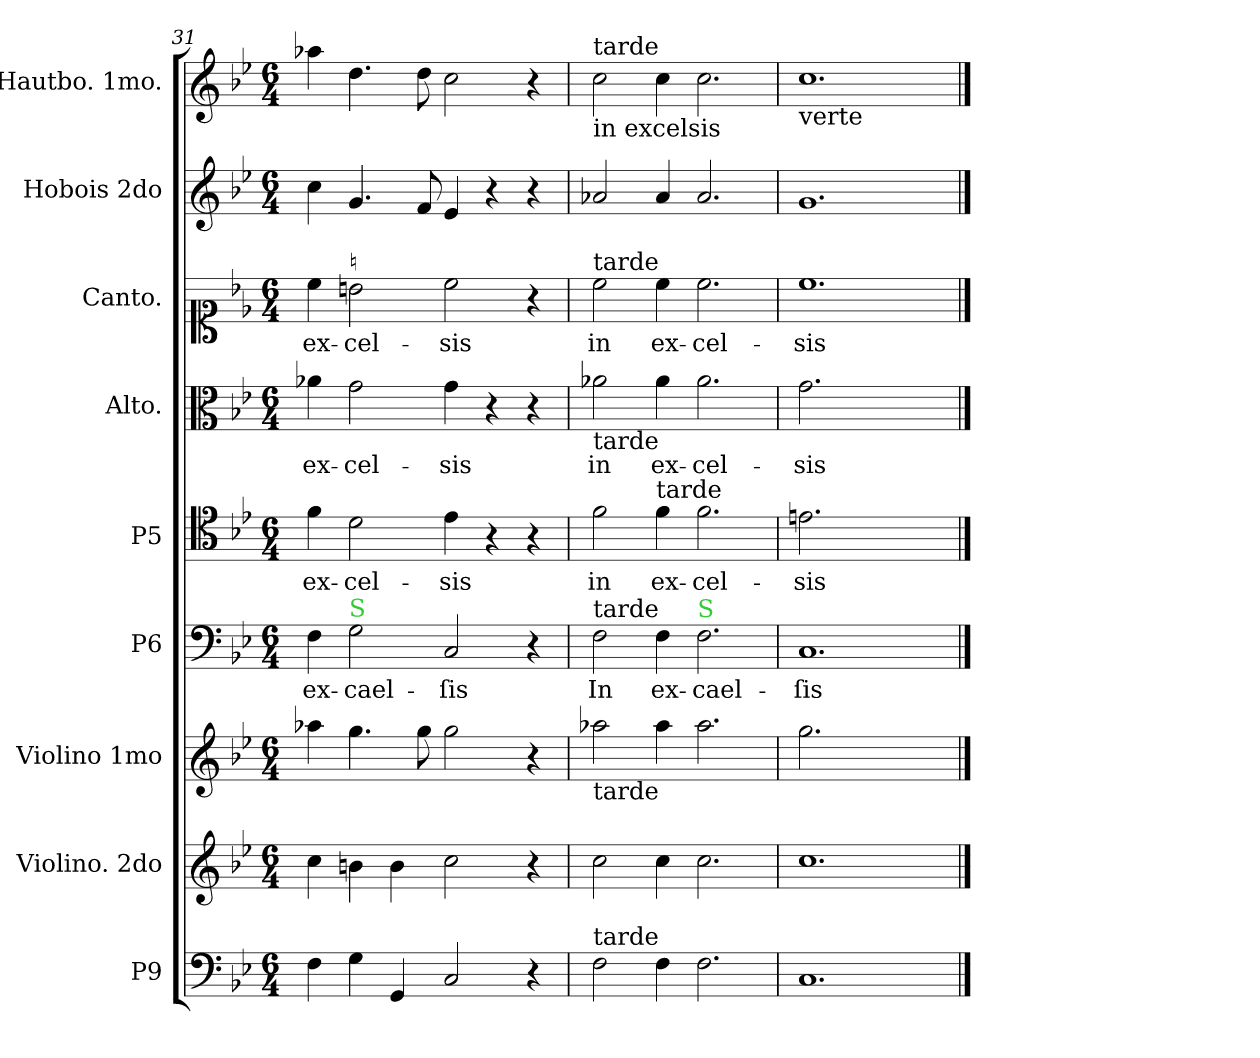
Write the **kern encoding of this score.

**kern	**kern	**kern	**kern	**text	**kern	**text	**kern	**text	**kern	**text	**kern	**kern
*part9	*part8	*part7	*part6	*part6	*part5	*part5	*part4	*part4	*part3	*part3	*part2	*part1
*staff9	*staff8	*staff7	*staff6	*staff6	*staff5	*staff5	*staff4	*staff4	*staff3	*staff3	*staff2	*staff1
*I"P9	*I"Violino. 2do	*I"Violino 1mo	*I"P6	*	*I"P5	*	*I"Alto.	*	*I"Canto.	*	*I"Hobois 2do	*I"Hautbo. 1mo.
*	*	*	*	*	*	*	*I'A	*	*I'C	*	*	*
*clefF4	*clefG2	*clefG2	*clefF4	*	*clefC4	*	*clefC3	*	*clefC1	*	*clefG2	*clefG2
*k[b-e-]	*k[b-e-]	*k[b-e-]	*k[b-e-]	*	*k[b-e-]	*	*k[b-e-]	*	*k[b-e-]	*	*k[b-e-]	*k[b-e-]
*B-:	*B-:	*B-:	*B-:	*	*B-:	*	*B-:	*	*B-:	*	*B-:	*B-:
*M6/4	*M6/4	*M6/4	*M6/4	*	*M6/4	*	*M6/4	*	*M6/4	*	*M6/4	*M6/4
=31	=31	=31	=31	=31	=31	=31	=31	=31	=31	=31	=31	=31
4F\	4cc\	4aa-X\	4F\	ex-	4f\	ex-	4a-X\	ex-	4cc\	ex-	4cc\	4aa-X\
!	!	!	!	!	!	!	!	!	!LO:TX:a:t=♮	!	!	!
!	!	!	!LO:TX:a:color=limegreen:t=S	!	!	!	!	!	!	!	!	!
4G\	4bn\	4.gg\	2G\	-cael-	2d\	-cel-	2g\	-cel-	2bn\	-cel-	4.g/	4.dd\
4GG/	4b\	.	.	.	.	.	.	.	.	.	.	.
.	.	8gg\	.	.	.	.	.	.	.	.	8f/	8dd\
2C/	2cc\	2gg\	2C/	-ſis	4e-\	-sis	4g\	-sis	2cc\	-sis	4e-/	2cc\
.	.	.	.	.	4r	.	4r	.	.	.	4r	.
4r	4r	4r	4r	.	4r	.	4r	.	4r	.	4r	4r
=32	=32	=32	=32	=32	=32	=32	=32	=32	=32	=32	=32	=32
!	!	!	!	!	!	!	!	!	!	!	!	!LO:TX:b:t=in excelsis
!	!	!	!	!	!	!	!	!	!	!	!	!LO:TX:a:t=tarde
!	!	!	!	!	!	!	!	!	!LO:TX:a:t=tarde	!	!	!
!	!	!	!	!	!	!	!LO:TX:b:t=tarde	!	!	!	!	!
!	!	!	!LO:TX:a:t=tarde	!	!	!	!	!	!	!	!	!
!	!	!LO:TX:b:t=tarde	!	!	!	!	!	!	!	!	!	!
!LO:TX:a:t=tarde	!	!	!	!	!	!	!	!	!	!	!	!
2F\	2cc\	2aa-X\	2F\	In	2f\	in	2a-X\	in	2cc\	in	2a-X/	2cc\
!	!	!	!	!	!LO:TX:a:t=tarde	!	!	!	!	!	!	!
4F\	4cc\	4aa-\	4F\	ex-	4f\	ex-	4a-\	ex-	4cc\	ex-	4a-/	4cc\
!	!	!	!LO:TX:a:color=limegreen:t=S	!	!	!	!	!	!	!	!	!
2.F\	2.cc\	2.aa-\	2.F\	-cael-	2.f\	-cel-	2.a-\	-cel-	2.cc\	-cel-	2.a-/	2.cc\
=33	=33	=33	=33	=33	=33	=33	=33	=33	=33	=33	=33	=33
!	!	!	!	!	!	!	!	!	!	!	!	!LO:TX:b:t=verte
1.C	1.cc	2.gg\	1.C	-ſis	2.en\	-sis	2.g\	-sis	1.cc	-sis	1.g	1.cc
.	.	2.ryy	.	.	2.ryy	.	2.ryy	.	.	.	.	.
==	==	==	==	==	==	==	==	==	==	==	==	==
*-	*-	*-	*-	*-	*-	*-	*-	*-	*-	*-	*-	*-
